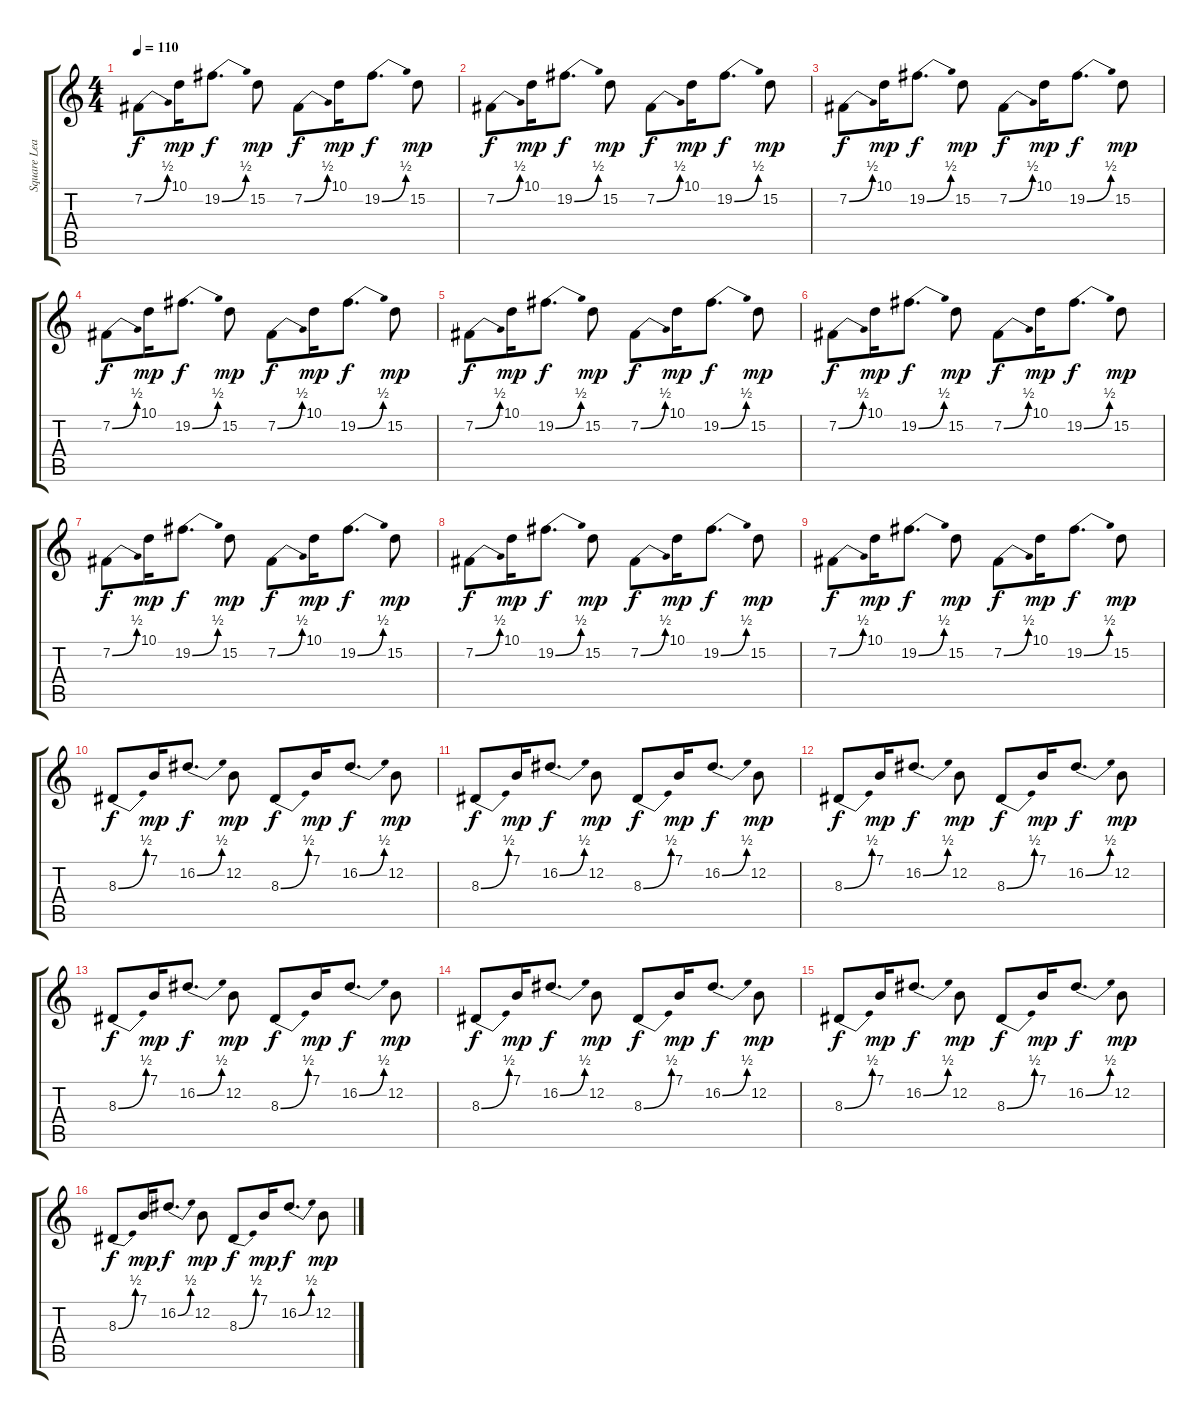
\track ("Square Lead" "Square Lea") {instrument lead1square}
\staff {score tabs}
\tuning (E4 B3 G3 D3 A2 E2) {hide}
\ts (4 4)
\tempo 110
\clef g2
\ks c
7.2{be (bend 0 0 60 2)}.8{dy f} 10.1.16{dy mp} 19.2{be (bend 0 0 60 2)}.8{d dy f} 15.2.8{dy mp} 7.2{be (bend 0 0 60 2)}.8{dy f} 10.1.16{dy mp} 19.2{be (bend 0 0 60 2)}.8{d dy f} 15.2.8{dy mp} |
7.2{be (bend 0 0 60 2)}.8{dy f} 10.1.16{dy mp} 19.2{be (bend 0 0 60 2)}.8{d dy f} 15.2.8{dy mp} 7.2{be (bend 0 0 60 2)}.8{dy f} 10.1.16{dy mp} 19.2{be (bend 0 0 60 2)}.8{d dy f} 15.2.8{dy mp} |
7.2{be (bend 0 0 60 2)}.8{dy f} 10.1.16{dy mp} 19.2{be (bend 0 0 60 2)}.8{d dy f} 15.2.8{dy mp} 7.2{be (bend 0 0 60 2)}.8{dy f} 10.1.16{dy mp} 19.2{be (bend 0 0 60 2)}.8{d dy f} 15.2.8{dy mp} |
7.2{be (bend 0 0 60 2)}.8{dy f} 10.1.16{dy mp} 19.2{be (bend 0 0 60 2)}.8{d dy f} 15.2.8{dy mp} 7.2{be (bend 0 0 60 2)}.8{dy f} 10.1.16{dy mp} 19.2{be (bend 0 0 60 2)}.8{d dy f} 15.2.8{dy mp} |
7.2{be (bend 0 0 60 2)}.8{dy f} 10.1.16{dy mp} 19.2{be (bend 0 0 60 2)}.8{d dy f} 15.2.8{dy mp} 7.2{be (bend 0 0 60 2)}.8{dy f} 10.1.16{dy mp} 19.2{be (bend 0 0 60 2)}.8{d dy f} 15.2.8{dy mp} |
7.2{be (bend 0 0 60 2)}.8{dy f} 10.1.16{dy mp} 19.2{be (bend 0 0 60 2)}.8{d dy f} 15.2.8{dy mp} 7.2{be (bend 0 0 60 2)}.8{dy f} 10.1.16{dy mp} 19.2{be (bend 0 0 60 2)}.8{d dy f} 15.2.8{dy mp} |
7.2{be (bend 0 0 60 2)}.8{dy f} 10.1.16{dy mp} 19.2{be (bend 0 0 60 2)}.8{d dy f} 15.2.8{dy mp} 7.2{be (bend 0 0 60 2)}.8{dy f} 10.1.16{dy mp} 19.2{be (bend 0 0 60 2)}.8{d dy f} 15.2.8{dy mp} |
7.2{be (bend 0 0 60 2)}.8{dy f} 10.1.16{dy mp} 19.2{be (bend 0 0 60 2)}.8{d dy f} 15.2.8{dy mp} 7.2{be (bend 0 0 60 2)}.8{dy f} 10.1.16{dy mp} 19.2{be (bend 0 0 60 2)}.8{d dy f} 15.2.8{dy mp} |
7.2{be (bend 0 0 60 2)}.8{dy f} 10.1.16{dy mp} 19.2{be (bend 0 0 60 2)}.8{d dy f} 15.2.8{dy mp} 7.2{be (bend 0 0 60 2)}.8{dy f} 10.1.16{dy mp} 19.2{be (bend 0 0 60 2)}.8{d dy f} 15.2.8{dy mp} |
8.3{be (bend 0 0 60 2)}.8{dy f} 7.1.16{dy mp} 16.2{be (bend 0 0 60 2)}.8{d dy f} 12.2.8{dy mp} 8.3{be (bend 0 0 60 2)}.8{dy f} 7.1.16{dy mp} 16.2{be (bend 0 0 60 2)}.8{d dy f} 12.2.8{dy mp} |
8.3{be (bend 0 0 60 2)}.8{dy f} 7.1.16{dy mp} 16.2{be (bend 0 0 60 2)}.8{d dy f} 12.2.8{dy mp} 8.3{be (bend 0 0 60 2)}.8{dy f} 7.1.16{dy mp} 16.2{be (bend 0 0 60 2)}.8{d dy f} 12.2.8{dy mp} |
8.3{be (bend 0 0 60 2)}.8{dy f} 7.1.16{dy mp} 16.2{be (bend 0 0 60 2)}.8{d dy f} 12.2.8{dy mp} 8.3{be (bend 0 0 60 2)}.8{dy f} 7.1.16{dy mp} 16.2{be (bend 0 0 60 2)}.8{d dy f} 12.2.8{dy mp} |
8.3{be (bend 0 0 60 2)}.8{dy f} 7.1.16{dy mp} 16.2{be (bend 0 0 60 2)}.8{d dy f} 12.2.8{dy mp} 8.3{be (bend 0 0 60 2)}.8{dy f} 7.1.16{dy mp} 16.2{be (bend 0 0 60 2)}.8{d dy f} 12.2.8{dy mp} |
8.3{be (bend 0 0 60 2)}.8{dy f} 7.1.16{dy mp} 16.2{be (bend 0 0 60 2)}.8{d dy f} 12.2.8{dy mp} 8.3{be (bend 0 0 60 2)}.8{dy f} 7.1.16{dy mp} 16.2{be (bend 0 0 60 2)}.8{d dy f} 12.2.8{dy mp} |
8.3{be (bend 0 0 60 2)}.8{dy f} 7.1.16{dy mp} 16.2{be (bend 0 0 60 2)}.8{d dy f} 12.2.8{dy mp} 8.3{be (bend 0 0 60 2)}.8{dy f} 7.1.16{dy mp} 16.2{be (bend 0 0 60 2)}.8{d dy f} 12.2.8{dy mp} |
8.3{be (bend 0 0 60 2)}.8{dy f} 7.1.16{dy mp} 16.2{be (bend 0 0 60 2)}.8{d dy f} 12.2.8{dy mp} 8.3{be (bend 0 0 60 2)}.8{dy f} 7.1.16{dy mp} 16.2{be (bend 0 0 60 2)}.8{d dy f} 12.2.8{dy mp}
